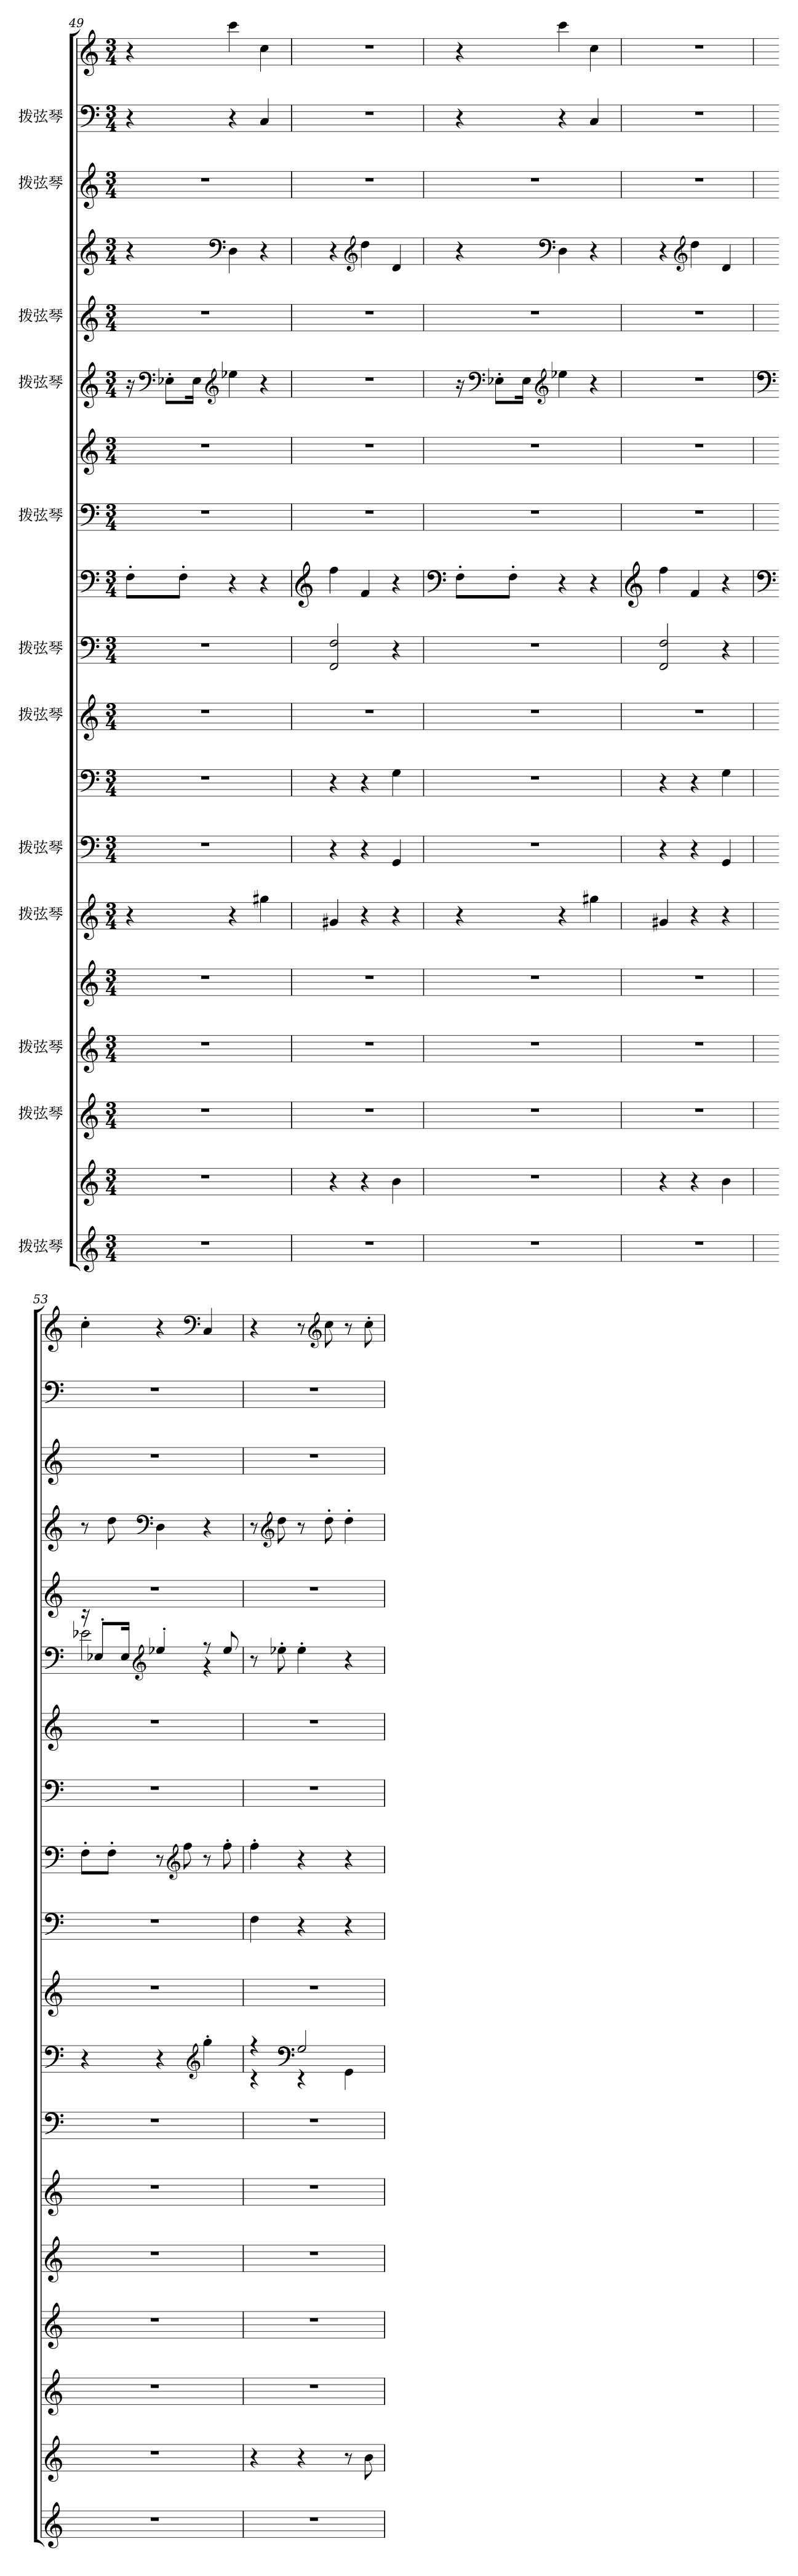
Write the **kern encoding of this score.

**kern	**kern	**kern	**kern	**kern	**kern	**kern	**kern	**kern	**kern	**kern	**kern	**kern	**kern	**kern	**kern	**kern	**kern	**kern
*part12	*part12	*part11	*part10	*part10	*part9	*part8	*part8	*part7	*part6	*part6	*part5	*part5	*part4	*part3	*part3	*part2	*part1	*part1
*staff19	*staff18	*staff17	*staff16	*staff15	*staff14	*staff13	*staff12	*staff11	*staff10	*staff9	*staff8	*staff7	*staff6	*staff5	*staff4	*staff3	*staff2	*staff1
*I"拨弦琴	*	*I"拨弦琴	*I"拨弦琴	*	*I"拨弦琴	*I"拨弦琴	*	*I"拨弦琴	*I"拨弦琴	*	*I"拨弦琴	*	*I"拨弦琴	*I"拨弦琴	*	*I"拨弦琴	*I"拨弦琴	*
!!LO:PB:g=z
*clefG2	*clefG2	*clefG2	*clefG2	*clefG2	*clefG2	*clefF4	*clefF4	*clefG2	*clefF4	*clefF4	*clefF4	*clefG2	*clefG2	*clefG2	*clefG2	*clefG2	*clefF4	*clefG2
*k[]	*k[]	*k[]	*k[]	*k[]	*k[]	*k[]	*k[]	*k[]	*k[]	*k[]	*k[]	*k[]	*k[]	*k[]	*k[]	*k[]	*k[]	*k[]
*M3/4	*M3/4	*M3/4	*M3/4	*M3/4	*M3/4	*M3/4	*M3/4	*M3/4	*M3/4	*M3/4	*M3/4	*M3/4	*M3/4	*M3/4	*M3/4	*M3/4	*M3/4	*M3/4
=49	=49	=49	=49	=49	=49	=49	=49	=49	=49	=49	=49	=49	=49	=49	=49	=49	=49	=49
2.r	2.r	2.r	2.r	2.r	4r	2.r	2.r	2.r	2.r	8F'\L	2.r	2.r	16r	2.r	4r	2.r	4r	4r
*	*	*	*	*	*	*	*	*	*	*	*	*	*clefF4	*	*	*	*	*
.	.	.	.	.	.	.	.	.	.	.	.	.	8E-X'\L	.	.	.	.	.
.	.	.	.	.	.	.	.	.	.	8F'\J	.	.	.	.	.	.	.	.
.	.	.	.	.	.	.	.	.	.	.	.	.	16E-\Jk	.	.	.	.	.
*	*	*	*	*	*	*	*	*	*	*	*	*	*clefG2	*	*clefF4	*	*	*
.	.	.	.	.	4r	.	.	.	.	4r	.	.	4ee-X\	.	4D\	.	4r	4ccc\
.	.	.	.	.	4gg#X\	.	.	.	.	4r	.	.	4r	.	4r	.	4C/	4cc\
=50	=50	=50	=50	=50	=50	=50	=50	=50	=50	=50	=50	=50	=50	=50	=50	=50	=50	=50
*	*	*	*	*	*	*	*	*	*	*clefG2	*	*	*	*	*	*	*	*
2.r	4r	2.r	2.r	2.r	4g#X/	4r	4r	2.r	2FF/ 2F/	4ff\	2.r	2.r	2.r	2.r	4r	2.r	2.r	2.r
*	*	*	*	*	*	*	*	*	*	*	*	*	*	*	*clefG2	*	*	*
.	4r	.	.	.	4r	4r	4r	.	.	4f/	.	.	.	.	4dd\	.	.	.
.	4b\	.	.	.	4r	4GG/	4G\	.	4r	4r	.	.	.	.	4d/	.	.	.
=51	=51	=51	=51	=51	=51	=51	=51	=51	=51	=51	=51	=51	=51	=51	=51	=51	=51	=51
*	*	*	*	*	*	*	*	*	*	*clefF4	*	*	*	*	*	*	*	*
2.r	2.r	2.r	2.r	2.r	4r	2.r	2.r	2.r	2.r	8F'\L	2.r	2.r	16r	2.r	4r	2.r	4r	4r
*	*	*	*	*	*	*	*	*	*	*	*	*	*clefF4	*	*	*	*	*
.	.	.	.	.	.	.	.	.	.	.	.	.	8E-X'\L	.	.	.	.	.
.	.	.	.	.	.	.	.	.	.	8F'\J	.	.	.	.	.	.	.	.
.	.	.	.	.	.	.	.	.	.	.	.	.	16E-\Jk	.	.	.	.	.
*	*	*	*	*	*	*	*	*	*	*	*	*	*clefG2	*	*clefF4	*	*	*
.	.	.	.	.	4r	.	.	.	.	4r	.	.	4ee-X\	.	4D\	.	4r	4ccc\
.	.	.	.	.	4gg#X\	.	.	.	.	4r	.	.	4r	.	4r	.	4C/	4cc\
=52	=52	=52	=52	=52	=52	=52	=52	=52	=52	=52	=52	=52	=52	=52	=52	=52	=52	=52
*	*	*	*	*	*	*	*	*	*	*clefG2	*	*	*	*	*	*	*	*
2.r	4r	2.r	2.r	2.r	4g#X/	4r	4r	2.r	2FF/ 2F/	4ff\	2.r	2.r	2.r	2.r	4r	2.r	2.r	2.r
*	*	*	*	*	*	*	*	*	*	*	*	*	*	*	*clefG2	*	*	*
.	4r	.	.	.	4r	4r	4r	.	.	4f/	.	.	.	.	4dd\	.	.	.
.	4b\	.	.	.	4r	4GG/	4G\	.	4r	4r	.	.	.	.	4d/	.	.	.
!!LO:PB:g=z
=53	=53	=53	=53	=53	=53	=53	=53	=53	=53	=53	=53	=53	=53	=53	=53	=53	=53	=53
*	*	*	*	*	*	*	*	*	*	*clefF4	*	*	*clefF4	*	*	*	*	*
*	*	*	*	*	*	*	*	*	*	*	*	*	*^	*	*	*	*	*
2.r	2.r	2.r	2.r	2.r	2.r	2.r	4r	2.r	2.r	8F'\L	2.r	2.r	16r	2e-X\	2.r	8r	2.r	2.r	4cc'\
.	.	.	.	.	.	.	.	.	.	.	.	.	8E-X'/L	.	.	.	.	.	.
.	.	.	.	.	.	.	.	.	.	8F'\J	.	.	.	.	.	8dd\	.	.	.
.	.	.	.	.	.	.	.	.	.	.	.	.	16E-/Jk	.	.	.	.	.	.
*	*	*	*	*	*	*	*	*	*	*	*	*	*clefG2	*	*	*clefF4	*	*	*
.	.	.	.	.	.	.	4r	.	.	8r	.	.	4ee-X'/	.	.	4D\	.	.	4r
*	*	*	*	*	*	*	*	*	*	*clefG2	*	*	*	*	*	*	*	*	*
.	.	.	.	.	.	.	.	.	.	8ff\	.	.	.	.	.	.	.	.	.
*	*	*	*	*	*	*	*clefG2	*	*	*	*	*	*	*	*	*	*	*	*clefF4
.	.	.	.	.	.	.	4gg'\	.	.	8r	.	.	8r	4r	.	4r	.	.	4C/
.	.	.	.	.	.	.	.	.	.	8ff'\	.	.	8ee-/	.	.	.	.	.	.
*	*	*	*	*	*	*	*	*	*	*	*	*	*v	*v	*	*	*	*	*
=54	=54	=54	=54	=54	=54	=54	=54	=54	=54	=54	=54	=54	=54	=54	=54	=54	=54	=54
*	*	*	*	*	*	*	*^	*	*	*	*	*	*	*	*	*	*	*
2.r	4r	2.r	2.r	2.r	2.r	2.r	4r	4r	2.r	4F\	4ff'\	2.r	2.r	8r	2.r	8r	2.r	2.r	4r
*	*	*	*	*	*	*	*	*	*	*	*	*	*	*	*	*clefG2	*	*	*
.	.	.	.	.	.	.	.	.	.	.	.	.	.	8ee-X'\	.	8dd\	.	.	.
*	*	*	*	*	*	*	*clefF4	*	*	*	*	*	*	*	*	*	*	*	*
.	4r	.	.	.	.	.	2G/	4r	.	4r	4r	.	.	4ee-'\	.	8r	.	.	8r
*	*	*	*	*	*	*	*	*	*	*	*	*	*	*	*	*	*	*	*clefG2
.	.	.	.	.	.	.	.	.	.	.	.	.	.	.	.	8dd'\	.	.	8cc\
.	8r	.	.	.	.	.	.	4GG\	.	4r	4r	.	.	4r	.	4dd'\	.	.	8r
.	8b\	.	.	.	.	.	.	.	.	.	.	.	.	.	.	.	.	.	8cc'\
*	*	*	*	*	*	*	*v	*v	*	*	*	*	*	*	*	*	*	*	*
=	=	=	=	=	=	=	=	=	=	=	=	=	=	=	=	=	=	=
*-	*-	*-	*-	*-	*-	*-	*-	*-	*-	*-	*-	*-	*-	*-	*-	*-	*-	*-
